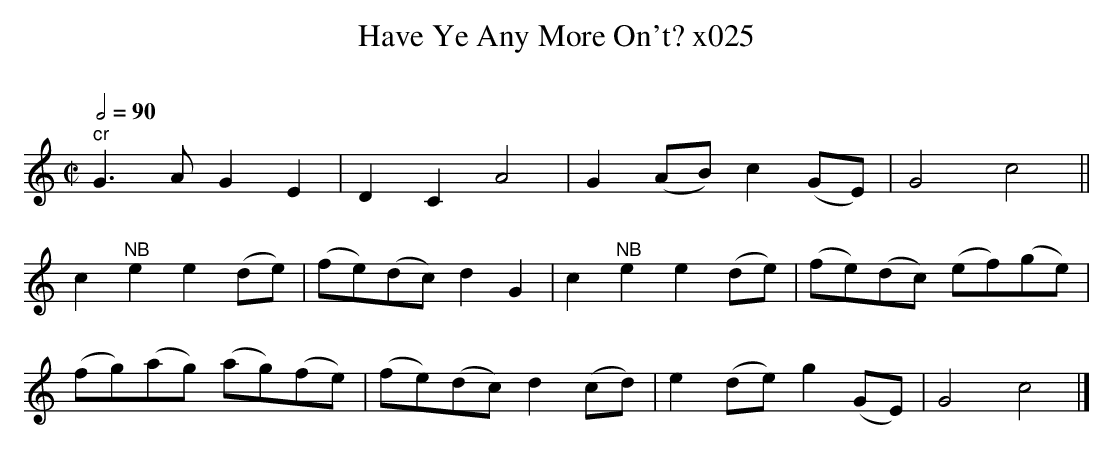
X:1
T:Have Ye Any More On't? x025
M:C|
L:1/8
Q:1/2=90
O:
K:C
"^cr"G3A G2E2|D2C2A4|G2(AB) c2(GE)|G4c4||
c2"^NB"e2e2(de)|(fe)(dc) d2G2|c2"^NB"e2e2 (de)|\
(fe)(dc) (ef)(ge)|
(fg)(ag) (ag)(fe)|(fe)(dc) d2(cd)|\
e2(de) g2(GE)|G4c4|]
